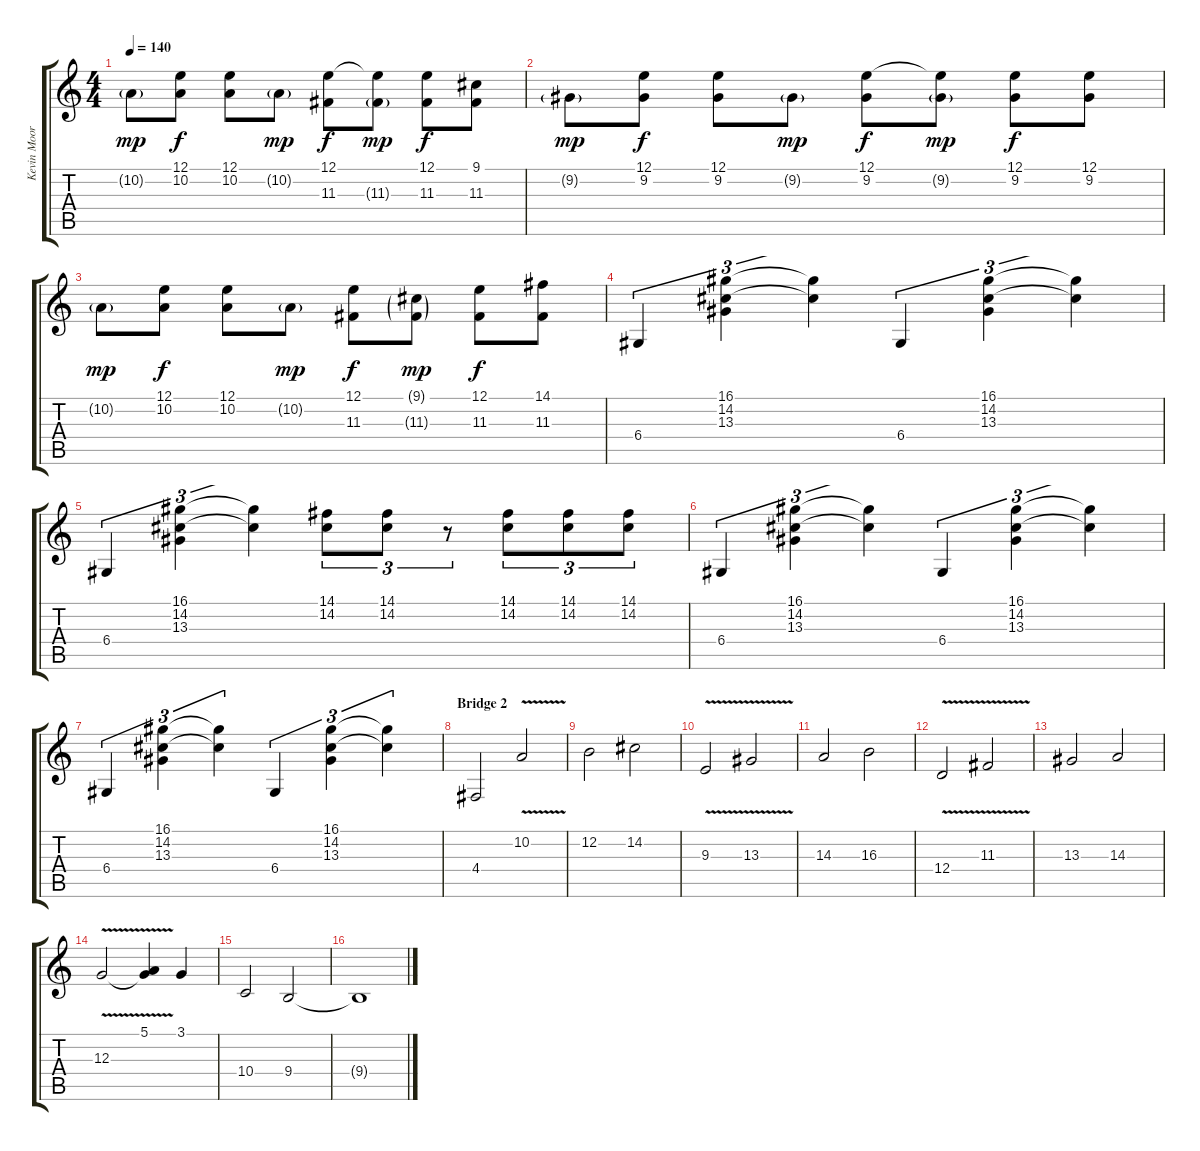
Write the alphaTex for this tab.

\track ("Kevin Moore Lead Keyboard" "Kevin Moor") {instrument lead2sawtooth}
\staff {score tabs}
\tuning (E4 B3 G3 D3 A2 E2) {hide}
\ts (4 4)
\tempo 140
\clef g2
\ks c
10.2{g}.8{dy mp} (12.1 10.2).8{dy f} (12.1 10.2).8 10.2{g}.8{dy mp} (12.1 11.3).8{dy f} (12.1{t} 11.3{g}).8{dy mp} (12.1 11.3).8{dy f} (9.1 11.3).8 |
9.2{g}.8{dy mp} (12.1 9.2).8{dy f} (12.1 9.2).8 9.2{g}.8{dy mp} (12.1 9.2).8{dy f} (12.1{t} 9.2{g}).8{dy mp} (12.1 9.2).8{dy f} (12.1 9.2).8 |
10.2{g}.8{dy mp} (12.1 10.2).8{dy f} (12.1 10.2).8 10.2{g}.8{dy mp} (12.1 11.3).8{dy f} (9.1{g} 11.3{g}).8{dy mp} (12.1 11.3).8{dy f} (14.1 11.3).8 |
6.4.4{tu (3 2) volume 10} (16.1 14.2 13.3).4{tu (3 2)} (16.1{t} 14.2{t}).4{tu (3 2)} 6.4.4{tu (3 2)} (16.1 14.2 13.3).4{tu (3 2)} (16.1{t} 14.2{t}).4{tu (3 2)} |
6.4.4{tu (3 2)} (16.1 14.2 13.3).4{tu (3 2)} (16.1{t} 14.2{t}).4{tu (3 2)} (14.1 14.2).8{tu (3 2)} (14.1 14.2).8{tu (3 2)} r.8{tu (3 2)} (14.1 14.2).8{tu (3 2)} (14.1 14.2).8{tu (3 2)} (14.1 14.2).8{tu (3 2)} |
6.4.4{tu (3 2)} (16.1 14.2 13.3).4{tu (3 2)} (16.1{t} 14.2{t}).4{tu (3 2)} 6.4.4{tu (3 2)} (16.1 14.2 13.3).4{tu (3 2)} (16.1{t} 14.2{t}).4{tu (3 2)} |
6.4.4{tu (3 2)} (16.1 14.2 13.3).4{tu (3 2)} (16.1{t} 14.2{t}).4{tu (3 2)} 6.4.4{tu (3 2)} (16.1 14.2 13.3).4{tu (3 2)} (16.1{t} 14.2{t}).4{tu (3 2)} |
\section ("" "Bridge 2")
4.4.2{volume 9} 10.2{v}.2 |
12.2.2 14.2.2 |
9.3{v}.2 13.3{v}.2 |
14.3.2 16.3.2 |
12.4{v}.2 11.3{v}.2 |
13.3.2 14.3.2 |
12.3{v}.2 (5.1 12.3{t}).4 3.1.4 |
10.4.2 9.4.2 |
9.4{t}.1
